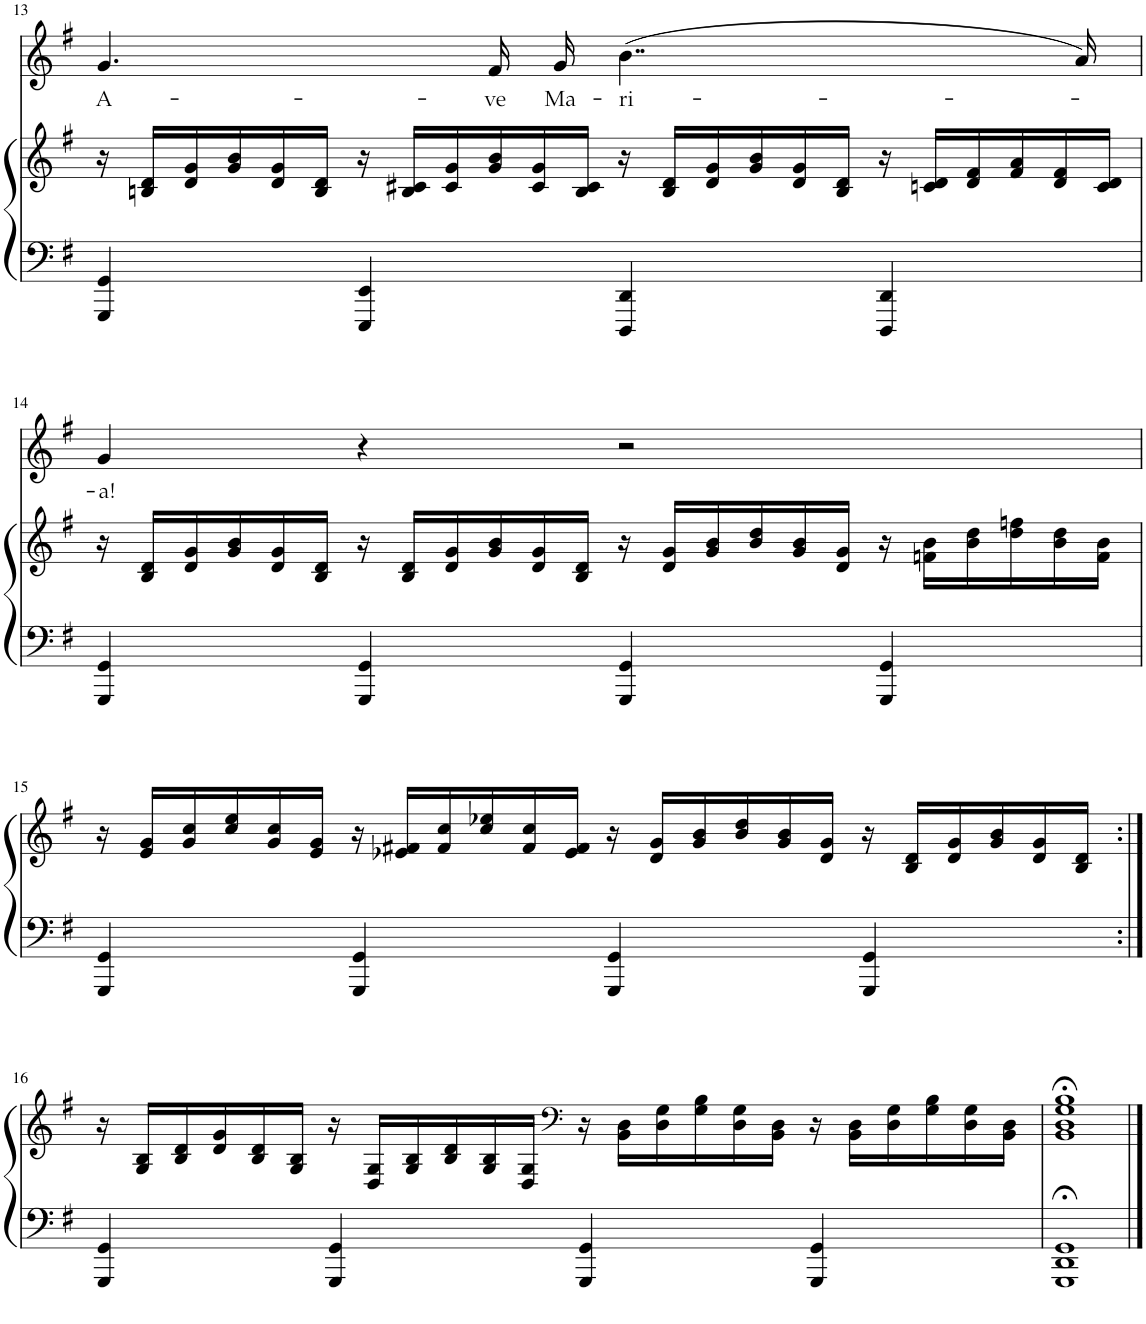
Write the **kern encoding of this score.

**kern	**kern	**kern	**text
*part2	*part2	*part1	*part1
*staff3	*staff2	*staff1	*staff1
*I"Piano	*	*I"Voice	*
*I'Pno	*	*	*
!!LO:PB:g=z
*clefF4	*clefG2	*clefG2	*
*k[f#]	*k[f#]	*k[f#]	*
*M4/4	*M4/4	*M4/4	*
*	*Xtuplet	*	*
=13	=13	=13	=13
!	!	!	!LO:LY:b
4GGG/ 4GG/	24r	4.g/	A-
.	24Bn/ 24d/LL	.	.
.	24d/ 24g/	.	.
.	24g/ 24b/	.	.
.	24d/ 24g/	.	.
.	24B/ 24d/JJ	.	.
4EEE/ 4EE/	24r	.	.
.	24B/ 24c#X/LL	.	.
.	24c#/ 24g/	.	.
!	!	!	!LO:LY:b
.	24g/ 24b/	16f#/LL	-ve
.	24c#/ 24g/	.	.
!	!	!	!LO:LY:b
.	.	16g/JJ	Ma-
.	24B/ 24c#/JJ	.	.
!	!	!	!LO:LY:b
4DDD/ 4DD/	24r	(4..b\	-ri-
.	24B/ 24d/LL	.	.
.	24d/ 24g/	.	.
.	24g/ 24b/	.	.
.	24d/ 24g/	.	.
.	24B/ 24d/JJ	.	.
4DDD/ 4DD/	24r	.	.
.	24cn/ 24d/LL	.	.
.	24d/ 24f#/	.	.
.	24f#/ 24a/	.	.
.	24d/ 24f#/	.	.
.	.	16a/)	.
.	24c/ 24d/JJ	.	.
!!LO:LB:g=z
=14	=14	=14	=14
!	!	!	!LO:LY:b
4GGG/ 4GG/	24r	4g/	-a!
.	24B/ 24d/LL	.	.
.	24d/ 24g/	.	.
.	24g/ 24b/	.	.
.	24d/ 24g/	.	.
.	24B/ 24d/JJ	.	.
4GGG/ 4GG/	24r	4r	.
.	24B/ 24d/LL	.	.
.	24d/ 24g/	.	.
.	24g/ 24b/	.	.
.	24d/ 24g/	.	.
.	24B/ 24d/JJ	.	.
4GGG/ 4GG/	24r	2r	.
.	24d/ 24g/LL	.	.
.	24g/ 24b/	.	.
.	24b/ 24dd/	.	.
.	24g/ 24b/	.	.
.	24d/ 24g/JJ	.	.
4GGG/ 4GG/	24r	.	.
.	24fn\ 24b\LL	.	.
.	24b\ 24dd\	.	.
.	24dd\ 24ffn\	.	.
.	24b\ 24dd\	.	.
.	24f\ 24b\JJ	.	.
!!LO:LB:g=z
=15	=15	=15	=15
4GGG/ 4GG/	24r	1r	.
.	24e/ 24g/LL	.	.
.	24g/ 24cc/	.	.
.	24cc/ 24ee/	.	.
.	24g/ 24cc/	.	.
.	24e/ 24g/JJ	.	.
4GGG/ 4GG/	24r	.	.
.	24e-X/ 24f#X/LL	.	.
.	24f#/ 24cc/	.	.
.	24cc/ 24ee-X/	.	.
.	24f#/ 24cc/	.	.
.	24e-/ 24f#/JJ	.	.
4GGG/ 4GG/	24r	.	.
.	24d/ 24g/LL	.	.
.	24g/ 24b/	.	.
.	24b/ 24dd/	.	.
.	24g/ 24b/	.	.
.	24d/ 24g/JJ	.	.
4GGG/ 4GG/	24r	.	.
.	24B/ 24d/LL	.	.
.	24d/ 24g/	.	.
.	24g/ 24b/	.	.
.	24d/ 24g/	.	.
.	24B/ 24d/JJ	.	.
!!LO:LB:g=z
=16:|!	=16:|!	=16:|!	=16:|!
4GGG/ 4GG/	24r	1r	.
.	24G/ 24B/LL	.	.
.	24B/ 24d/	.	.
.	24d/ 24g/	.	.
.	24B/ 24d/	.	.
.	24G/ 24B/JJ	.	.
4GGG/ 4GG/	24r	.	.
.	24D/ 24G/LL	.	.
.	24G/ 24B/	.	.
.	24B/ 24d/	.	.
.	24G/ 24B/	.	.
.	24D/ 24G/JJ	.	.
*	*clefF4	*	*
4GGG/ 4GG/	24r	.	.
.	24BB\ 24D\LL	.	.
.	24D\ 24G\	.	.
.	24G\ 24B\	.	.
.	24D\ 24G\	.	.
.	24BB\ 24D\JJ	.	.
4GGG/ 4GG/	24r	.	.
.	24BB\ 24D\LL	.	.
.	24D\ 24G\	.	.
.	24G\ 24B\	.	.
.	24D\ 24G\	.	.
.	24BB\ 24D\JJ	.	.
=17	=17	=17	=17
1GGG;< 1DD;< 1GG;<	1BB;< 1D;< 1G;< 1B;<	1r	.
==	==	==	==
*-	*-	*-	*-
